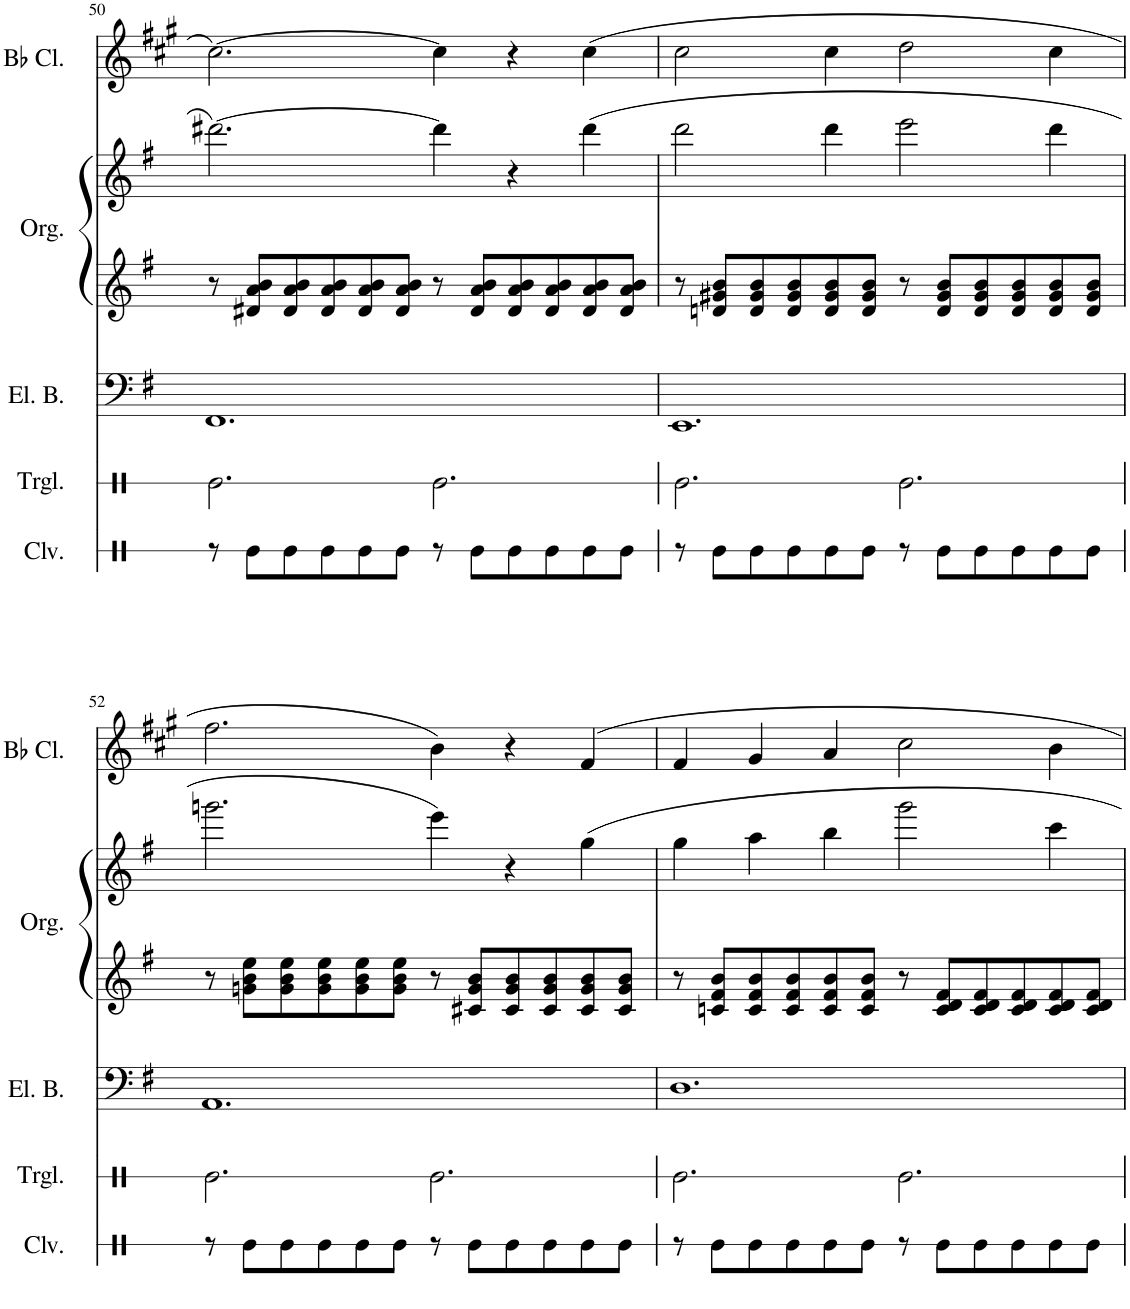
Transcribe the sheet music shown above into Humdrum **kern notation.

**kern	**kern	**kern	**kern	**kern	**kern
*part5	*part4	*part3	*part2	*part2	*part1
*staff6	*staff5	*staff4	*staff3	*staff2	*staff1
*I"Claves	*I"Triangle	*I"Electric Bass	*I"Organ	*	*I"Bb Clarinet
*I'Clv.	*I'Trgl.	*I'El. B.	*I'Org.	*	*I'Bb Cl.
!!LO:PB:g=z
*clefX	*clefX	*clefF4	*clefG2	*clefG2	*clefG2
*	*	*	*	*	*Trd1c2
*k[]	*k[]	*k[f#]	*k[f#]	*k[f#]	*k[f#c#g#]
*M6/4	*M6/4	*M6/4	*M6/4	*M6/4	*M6/4
=50	=50	=50	=50	=50	=50
8r	2.Re\	1.FF#	8r	[2.ddd#X\	[2.cc#\
8Re\L	.	.	8d#X/ 8a/ 8b/L	.	.
8Re\	.	.	8d#/ 8a/ 8b/	.	.
8Re\	.	.	8d#/ 8a/ 8b/	.	.
8Re\	.	.	8d#/ 8a/ 8b/	.	.
8Re\J	.	.	8d#/ 8a/ 8b/J	.	.
8r	2.Re\	.	8r	4ddd#\]	4cc#\]
8Re\L	.	.	8d#/ 8a/ 8b/L	.	.
8Re\	.	.	8d#/ 8a/ 8b/	4r	4r
8Re\	.	.	8d#/ 8a/ 8b/	.	.
8Re\	.	.	8d#/ 8a/ 8b/	(4ddd#\	(4cc#\
8Re\J	.	.	8d#/ 8a/ 8b/J	.	.
=51	=51	=51	=51	=51	=51
8r	2.Re\	1.EE	8r	2ddd\	2cc#\
8Re\L	.	.	8dn/ 8g#X/ 8b/L	.	.
8Re\	.	.	8d/ 8g#/ 8b/	.	.
8Re\	.	.	8d/ 8g#/ 8b/	.	.
8Re\	.	.	8d/ 8g#/ 8b/	4ddd\	4cc#\
8Re\J	.	.	8d/ 8g#/ 8b/J	.	.
8r	2.Re\	.	8r	2eee\	2dd\
8Re\L	.	.	8d/ 8g#/ 8b/L	.	.
8Re\	.	.	8d/ 8g#/ 8b/	.	.
8Re\	.	.	8d/ 8g#/ 8b/	.	.
8Re\	.	.	8d/ 8g#/ 8b/	4ddd\	4cc#\
8Re\J	.	.	8d/ 8g#/ 8b/J	.	.
!!LO:LB:g=z
=52	=52	=52	=52	=52	=52
8r	2.Re\	1.AA	8r	2.gggn\	2.ff#\
8Re\L	.	.	8gn\ 8b\ 8ee\L	.	.
8Re\	.	.	8g\ 8b\ 8ee\	.	.
8Re\	.	.	8g\ 8b\ 8ee\	.	.
8Re\	.	.	8g\ 8b\ 8ee\	.	.
8Re\J	.	.	8g\ 8b\ 8ee\J	.	.
8r	2.Re\	.	8r	4eee\)	4b\)
8Re\L	.	.	8c#X/ 8g/ 8b/L	.	.
8Re\	.	.	8c#/ 8g/ 8b/	4r	4r
8Re\	.	.	8c#/ 8g/ 8b/	.	.
8Re\	.	.	8c#/ 8g/ 8b/	4gg\	4f#/
8Re\J	.	.	8c#/ 8g/ 8b/J	.	.
=53	=53	=53	=53	=53	=53
8r	2.Re\	1.D	8r	4gg\	4f#/
8Re\L	.	.	8cn/ 8f#/ 8b/L	.	.
8Re\	.	.	8c/ 8f#/ 8b/	4aa\	4g#/
8Re\	.	.	8c/ 8f#/ 8b/	.	.
8Re\	.	.	8c/ 8f#/ 8b/	4bb\	4a/
8Re\J	.	.	8c/ 8f#/ 8b/J	.	.
8r	2.Re\	.	8r	2ggg\	2cc#\
8Re\L	.	.	8c/ 8d/ 8f#/L	.	.
8Re\	.	.	8c/ 8d/ 8f#/	.	.
8Re\	.	.	8c/ 8d/ 8f#/	.	.
8Re\	.	.	8c/ 8d/ 8f#/	4ccc\	4b\
8Re\J	.	.	8c/ 8d/ 8f#/J	.	.
=	=	=	=	=	=
*-	*-	*-	*-	*-	*-
